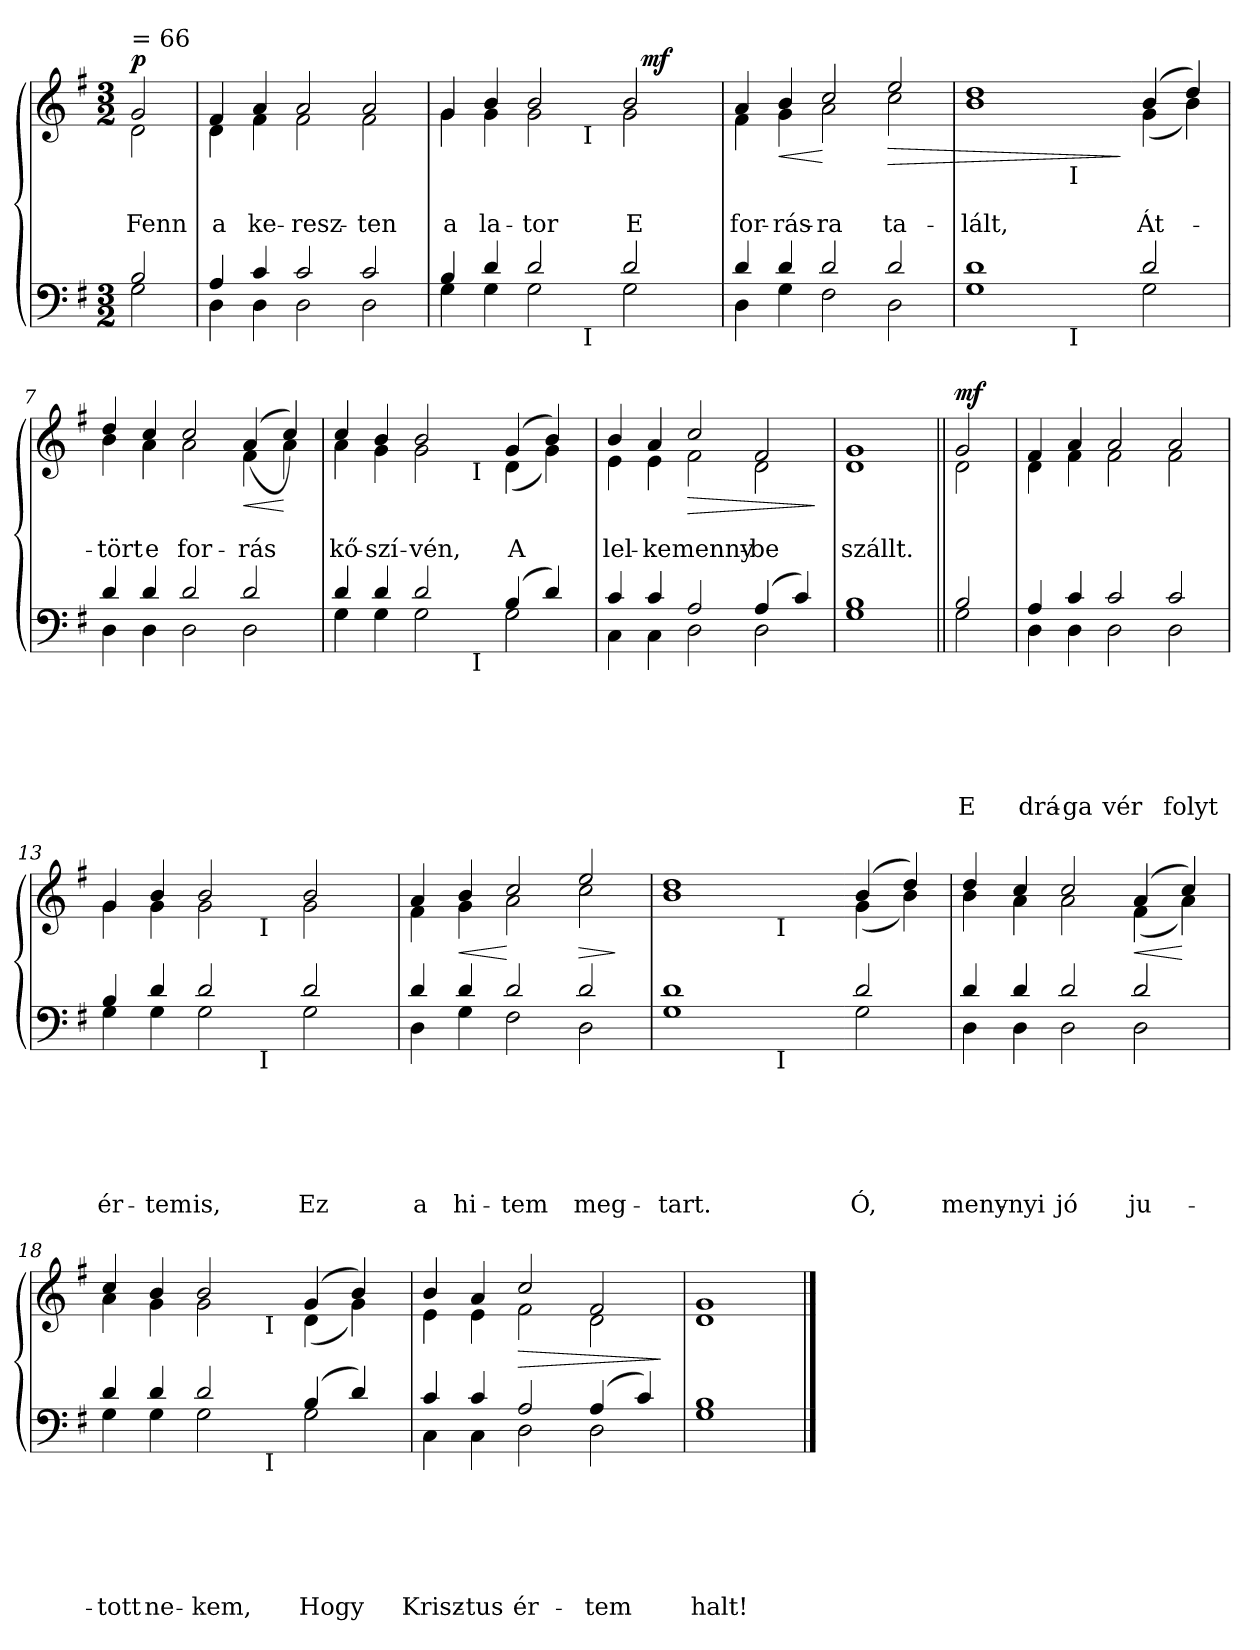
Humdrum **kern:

**kern	**text	**text	**text	**text	**text	**text	**kern	**text	**text	**dynam
*part2	*part2	*part2	*part2	*part2	*part2	*part2	*part1	*part1	*part1	*part1
*staff2	*staff2	*staff2	*staff2	*staff2	*staff2	*staff2	*staff1	*staff1	*staff1	*staff1
*clefF4	*	*	*	*	*	*	*clefG2	*	*	*
*k[f#]	*	*	*	*	*	*	*k[f#]	*	*	*
*e:	*	*	*	*	*	*	*e:	*	*	*
*M3/2	*	*	*	*	*	*	*M3/2	*	*	*
=1	=1	=1	=1	=1	=1	=1	=1	=1	=1	=1
*^	*	*	*	*	*	*	*	*	*	*
!	!	!	!	!	!	!	!	!	!LO:LY:b	!	!
*	*	*	*	*	*	*	*	*^	*	*	*
!	!	!	!	!	!	!	!	!LO:TX:a:t== 66	!	!	!	!
!	!	!	!	!	!	!	!	!	!	!	!LO:LY:b	!LO:DY:a
2B/	2G\	.	.	.	.	.	.	2g/	2d\	.	Fenn	p
=2	=2	=2	=2	=2	=2	=2	=2	=2	=2	=2	=2	=2
!	!	!	!	!	!	!	!	!	!	!LO:LY:b	!	!
!	!	!	!	!	!	!	!	!	!	!	!LO:LY:b	!
4A/	4D\	.	.	.	.	.	.	4f#/	4d\	.	a	.
!	!	!	!	!	!	!	!	!	!	!LO:LY:b	!	!
!	!	!	!	!	!	!	!	!	!	!	!LO:LY:b	!
4c/	4D\	.	.	.	.	.	.	4a/	4f#\	.	ke-	.
!	!	!	!	!	!	!	!	!	!	!LO:LY:b	!	!
!	!	!	!	!	!	!	!	!	!	!	!LO:LY:b	!
2c/	2D\	.	.	.	.	.	.	2a/	2f#\	.	-resz-	.
!	!	!	!	!	!	!	!	!	!	!LO:LY:b	!	!
!	!	!	!	!	!	!	!	!	!	!	!LO:LY:b	!
2c/	2D\	.	.	.	.	.	.	2a/	2f#\	.	-ten	.
*	*	*	*	*	*	*	*	*v	*v	*	*	*
=3	=3	=3	=3	=3	=3	=3	=3	=3	=3	=3	=3
*	*	*	*	*	*	*	*	*^	*	*	*
!	!	!	!	!	!	!	!	!	!	!LO:LY:b	!	!
!	!	!	!	!	!	!	!	!	!	!	!LO:LY:b	!
*	*^	*	*	*	*	*	*	*^	*^	*	*	*
4B/	4G\	2ryy	.	.	.	.	.	.	4g/	4g\	1ryy	2ryy	.	a	.
!	!	!	!	!	!	!	!	!	!	!	!	!	!LO:LY:b	!	!
!	!	!	!	!	!	!	!	!	!	!	!	!	!	!LO:LY:b	!
4d/	4G\	.	.	.	.	.	.	.	4b/	4g\	.	.	.	la-	.
!	!	!	!	!	!	!	!	!	!	!	!	!	!LO:LY:b	!	!
!	!	!	!	!	!	!	!	!	!	!	!	!	!	!LO:LY:b	!
2d/	2G\	4ryy	.	.	.	.	.	.	2b/	2g\	.	4ryy	.	-tor	.
.	.	32ryy	.	.	.	.	.	.	.	.	.	32ryy	.	.	.
!	!	!	!	!	!	!	!	!	!	!	!	!LO:TX:b:t=I	!	!	!
!	!	!LO:TX:b:t=I	!	!	!	!	!	!	!	!	!	!	!	!	!
.	.	2ryy	.	.	.	.	.	.	.	.	.	2ryy	.	.	.
!	!	!	!	!	!	!	!	!	!	!	!	!	!LO:LY:b	!	!
!	!	!	!	!	!	!	!	!	!	!	!	!	!	!LO:LY:b	!
2d/	2G\	.	.	.	.	.	.	.	2b/	2g\	16ryy	.	.	E	.
!	!	!	!	!	!	!	!	!	!	!	!	!	!	!	!LO:DY:a
.	.	.	.	.	.	.	.	.	.	.	4..ryy	.	.	.	mf
.	.	8..ryy	.	.	.	.	.	.	.	.	.	8..ryy	.	.	.
*	*v	*v	*	*	*	*	*	*	*	*	*	*	*	*	*
*	*	*	*	*	*	*	*	*v	*v	*v	*v	*	*	*
=4	=4	=4	=4	=4	=4	=4	=4	=4	=4	=4	=4
*	*^	*	*	*	*	*	*	*^	*	*	*
*	*	*	*	*	*	*	*	*	*	*^	*	*	*
*	*	*	*	*	*	*	*	*	*	*	*^	*	*	*
!	!	!	!	!	!	!	!	!	!	!	!	!	!LO:LY:b	!	!
*	*v	*v	*	*	*	*	*	*	*	*	*	*	*	*	*
*	*	*	*	*	*	*	*	*	*v	*v	*v	*	*	*
*	*^	*	*	*	*	*	*	*^	*^	*	*	*
!	!	!	!	!	!	!	!	!	!	!	!	!	!	!LO:LY:b	!
*	*v	*v	*	*	*	*	*	*	*	*	*	*	*	*	*
*	*	*	*	*	*	*	*	*	*v	*v	*v	*	*	*
4d/	4D\	.	.	.	.	.	.	4a/	4f#\	.	for-	.
!	!	!	!	!	!	!	!	!	!	!LO:LY:b	!	!LO:HP:b
!	!	!	!	!	!	!	!	!	!	!	!LO:LY:b	!
4d/	4G\	.	.	.	.	.	.	4b/	4g\	.	-rás-	<
!	!	!	!	!	!	!	!	!	!	!LO:LY:b	!	!
!	!	!	!	!	!	!	!	!	!	!	!LO:LY:b	!
2d/	2F#\	.	.	.	.	.	.	2cc/	2a\	.	-ra	[
!	!	!	!	!	!	!	!	!	!	!LO:LY:b	!	!LO:HP:b
!	!	!	!	!	!	!	!	!	!	!	!LO:LY:b	!
2d/	2D\	.	.	.	.	.	.	2ee/	2cc\	.	ta-	>
*	*	*	*	*	*	*	*	*v	*v	*	*	*
=5	=5	=5	=5	=5	=5	=5	=5	=5	=5	=5	=5
*	*	*	*	*	*	*	*	*^	*	*	*
!	!	!	!	!	!	!	!	!	!	!LO:LY:b	!	!
!	!	!	!	!	!	!	!	!	!	!	!LO:LY:b	!
*	*^	*	*	*	*	*	*	*	*^	*	*	*
1d	1G	2ryy	.	.	.	.	.	.	1dd	1b	2ryy	.	-lált,	.
.	.	8.ryy	.	.	.	.	.	.	.	.	8.ryy	.	.	.
!	!	!	!	!	!	!	!	!	!	!	!LO:TX:b:t=I	!	!	!
!	!	!LO:TX:b:t=I	!	!	!	!	!	!	!	!	!	!	!	!
.	.	4ryy	.	.	.	.	.	.	.	.	4ryy	.	.	.
.	.	16ryy	.	.	.	.	.	.	.	.	16ryy	.	.	.
.	.	.	.	.	.	.	.	.	.	.	.	.	.	]
*	*v	*v	*	*	*	*	*	*	*	*	*	*	*	*
*	*	*	*	*	*	*	*	*v	*v	*v	*	*	*
!!LO:LB:g=z
=6-	=6-	=6-	=6-	=6-	=6-	=6-	=6-	=6-	=6-	=6-	=6-
*	*^	*	*	*	*	*	*	*^	*	*	*
*	*	*	*	*	*	*	*	*	*	*^	*	*	*
!	!	!	!	!	!	!	!	!	!	!	!	!LO:LY:b	!	!
*	*v	*v	*	*	*	*	*	*	*	*	*	*	*	*
*	*	*	*	*	*	*	*	*	*v	*v	*	*	*
*	*^	*	*	*	*	*	*	*	*^	*	*	*
!	!	!	!	!	!	!	!	!	!	!	!	!	!LO:LY:b	!
*	*v	*v	*	*	*	*	*	*	*	*	*	*	*	*
*	*	*	*	*	*	*	*	*	*v	*v	*	*	*
2d/	2G\	.	.	.	.	.	.	(>4b/	(<4g\	.	Át-	.
.	.	.	.	.	.	.	.	4dd/)	4b\)	.	.	.
=7	=7	=7	=7	=7	=7	=7	=7	=7	=7	=7	=7	=7
!	!	!	!	!	!	!	!	!	!	!LO:LY:b	!	!
!	!	!	!	!	!	!	!	!	!	!	!LO:LY:b	!
4d/	4D\	.	.	.	.	.	.	4dd/	4b\	.	-tört	.
!	!	!	!	!	!	!	!	!	!	!LO:LY:b	!	!
!	!	!	!	!	!	!	!	!	!	!	!LO:LY:b	!
4d/	4D\	.	.	.	.	.	.	4cc/	4a\	.	e	.
!	!	!	!	!	!	!	!	!	!	!LO:LY:b	!	!
!	!	!	!	!	!	!	!	!	!	!	!LO:LY:b	!
2d/	2D\	.	.	.	.	.	.	2cc/	2a\	.	for-	.
!	!	!	!	!	!	!	!	!	!	!LO:LY:b	!	!LO:HP:b
!	!	!	!	!	!	!	!	!	!	!	!LO:LY:b	!
2d/	2D\	.	.	.	.	.	.	(>(<4a/	4f#\	.	-rás	<
.	.	.	.	.	.	.	.	4cc/))	4a\	.	.	[
*	*	*	*	*	*	*	*	*v	*v	*	*	*
=8	=8	=8	=8	=8	=8	=8	=8	=8	=8	=8	=8
*	*	*	*	*	*	*	*	*^	*	*	*
!	!	!	!	!	!	!	!	!	!	!LO:LY:b	!	!
!	!	!	!	!	!	!	!	!	!	!	!LO:LY:b	!
*	*^	*	*	*	*	*	*	*	*^	*	*	*
4d/	4G\	2ryy	.	.	.	.	.	.	4cc/	4a\	2ryy	.	kő-	.
!	!	!	!	!	!	!	!	!	!	!	!	!LO:LY:b	!	!
!	!	!	!	!	!	!	!	!	!	!	!	!	!LO:LY:b	!
4d/	4G\	.	.	.	.	.	.	.	4b/	4g\	.	.	-szí-	.
!	!	!	!	!	!	!	!	!	!	!	!	!LO:LY:b	!	!
!	!	!	!	!	!	!	!	!	!	!	!	!	!LO:LY:b	!
2d/	2G\	4ryy	.	.	.	.	.	.	2b/	2g\	4ryy	.	-vén,	.
.	.	16ryy	.	.	.	.	.	.	.	.	16ryy	.	.	.
!	!	!	!	!	!	!	!	!	!	!	!LO:TX:b:t=I	!	!	!
!	!	!LO:TX:b:t=I	!	!	!	!	!	!	!	!	!	!	!	!
.	.	2ryy	.	.	.	.	.	.	.	.	2ryy	.	.	.
!	!	!	!	!	!	!	!	!	!	!	!	!LO:LY:b	!	!
!	!	!	!	!	!	!	!	!	!	!	!	!	!LO:LY:b	!
(>4B/	2G\	.	.	.	.	.	.	.	(>4g/	(<4d\	.	.	A	.
4d/)	.	.	.	.	.	.	.	.	4b/)	4g\)	.	.	.	.
.	.	8.ryy	.	.	.	.	.	.	.	.	8.ryy	.	.	.
*	*v	*v	*	*	*	*	*	*	*	*	*	*	*	*
*	*	*	*	*	*	*	*	*v	*v	*v	*	*	*
=9	=9	=9	=9	=9	=9	=9	=9	=9	=9	=9	=9
*	*^	*	*	*	*	*	*	*^	*	*	*
*	*	*	*	*	*	*	*	*	*	*^	*	*	*
!	!	!	!	!	!	!	!	!	!	!	!	!LO:LY:b	!	!
*	*v	*v	*	*	*	*	*	*	*	*	*	*	*	*
*	*	*	*	*	*	*	*	*	*v	*v	*	*	*
*	*^	*	*	*	*	*	*	*	*^	*	*	*
!	!	!	!	!	!	!	!	!	!	!	!	!	!LO:LY:b	!
*	*v	*v	*	*	*	*	*	*	*	*	*	*	*	*
*	*	*	*	*	*	*	*	*	*v	*v	*	*	*
4c/	4C\	.	.	.	.	.	.	4b/	4e\	.	lel-	.
!	!	!	!	!	!	!	!	!	!	!LO:LY:b	!	!
!	!	!	!	!	!	!	!	!	!	!	!LO:LY:b	!
4c/	4C\	.	.	.	.	.	.	4a/	4e\	.	-ke	.
!	!	!	!	!	!	!	!	!	!	!LO:LY:b	!	!LO:HP:b
!	!	!	!	!	!	!	!	!	!	!	!LO:LY:b	!
2A/	2D\	.	.	.	.	.	.	2cc/	2f#\	.	menny-	>
!	!	!	!	!	!	!	!	!	!	!LO:LY:b	!	!
!	!	!	!	!	!	!	!	!	!	!	!LO:LY:b	!
(>4A/	2D\	.	.	.	.	.	.	2f#/	2d\	.	-be	.
4c/)	.	.	.	.	.	.	.	.	.	.	.	.
*v	*v	*	*	*	*	*	*	*	*	*	*	*
*	*	*	*	*	*	*	*v	*v	*	*	*
.	.	.	.	.	.	.	.	.	.	]
=10	=10	=10	=10	=10	=10	=10	=10	=10	=10	=10
*^	*	*	*	*	*	*	*	*	*	*
!	!	!	!	!	!	!	!	!	!LO:LY:b	!	!
*	*	*	*	*	*	*	*	*^	*	*	*
!	!	!	!	!	!	!	!	!	!	!	!LO:LY:b	!
1B	1G	.	.	.	.	.	.	1g	1d	.	szállt.	.
!!LO:LB:g=z	!!
=11||	=11||	=11||	=11||	=11||	=11||	=11||	=11||	=11||	=11||	=11||	=11||	=11||
!	!	!	!	!	!	!	!LO:LY:a	!	!	!	!	!LO:DY:a
2B/	2G\	.	.	.	.	.	E	2g/	2d\	.	.	mf
=12	=12	=12	=12	=12	=12	=12	=12	=12	=12	=12	=12	=12
!	!	!	!	!	!	!	!LO:LY:a	!	!	!	!	!
4A/	4D\	.	.	.	.	.	drá-	4f#/	4d\	.	.	.
!	!	!	!	!	!	!	!LO:LY:a	!	!	!	!	!
4c/	4D\	.	.	.	.	.	-ga	4a/	4f#\	.	.	.
!	!	!	!	!	!	!	!LO:LY:a	!	!	!	!	!
2c/	2D\	.	.	.	.	.	vér	2a/	2f#\	.	.	.
!	!	!	!	!	!	!	!LO:LY:a	!	!	!	!	!
2c/	2D\	.	.	.	.	.	folyt	2a/	2f#\	.	.	.
*	*	*	*	*	*	*	*	*v	*v	*	*	*
=13	=13	=13	=13	=13	=13	=13	=13	=13	=13	=13	=13
*	*	*	*	*	*	*	*	*^	*	*	*
!	!	!	!	!	!	!	!LO:LY:a	!	!	!	!	!
*	*^	*	*	*	*	*	*	*	*^	*	*	*
4B/	4G\	2ryy	.	.	.	.	.	ér-	4g/	4g\	2ryy	.	.	.
!	!	!	!	!	!	!	!	!LO:LY:a	!	!	!	!	!	!
4d/	4G\	.	.	.	.	.	.	-tem	4b/	4g\	.	.	.	.
!	!	!	!	!	!	!	!	!LO:LY:a	!	!	!	!	!	!
2d/	2G\	4ryy	.	.	.	.	.	is,	2b/	2g\	4ryy	.	.	.
.	.	32ryy	.	.	.	.	.	.	.	.	32ryy	.	.	.
!	!	!	!	!	!	!	!	!	!	!	!LO:TX:b:t=I	!	!	!
!	!	!LO:TX:b:t=I	!	!	!	!	!	!	!	!	!	!	!	!
.	.	2ryy	.	.	.	.	.	.	.	.	2ryy	.	.	.
!	!	!	!	!	!	!	!	!LO:LY:a	!	!	!	!	!	!
2d/	2G\	.	.	.	.	.	.	Ez	2b/	2g\	.	.	.	.
.	.	8..ryy	.	.	.	.	.	.	.	.	8..ryy	.	.	.
*	*v	*v	*	*	*	*	*	*	*	*	*	*	*	*
*	*	*	*	*	*	*	*	*v	*v	*v	*	*	*
=14	=14	=14	=14	=14	=14	=14	=14	=14	=14	=14	=14
*	*^	*	*	*	*	*	*	*^	*	*	*
*	*	*	*	*	*	*	*	*	*	*^	*	*	*
!	!	!	!	!	!	!	!	!LO:LY:a	!	!	!	!	!	!
*	*v	*v	*	*	*	*	*	*	*	*	*	*	*	*
*	*	*	*	*	*	*	*	*	*v	*v	*	*	*
4d/	4D\	.	.	.	.	.	a	4a/	4f#\	.	.	.
!	!	!	!	!	!	!	!LO:LY:a	!	!	!	!	!LO:HP:b
4d/	4G\	.	.	.	.	.	hi-	4b/	4g\	.	.	<
!	!	!	!	!	!	!	!LO:LY:a	!	!	!	!	!
2d/	2F#\	.	.	.	.	.	-tem	2cc/	2a\	.	.	[
!	!	!	!	!	!	!	!LO:LY:a	!	!	!	!	!LO:HP:b
2d/	2D\	.	.	.	.	.	meg-	2ee/	2cc\	.	.	>
*v	*v	*	*	*	*	*	*	*	*	*	*	*
*	*	*	*	*	*	*	*v	*v	*	*	*
.	.	.	.	.	.	.	.	.	.	]
=15	=15	=15	=15	=15	=15	=15	=15	=15	=15	=15
*^	*	*	*	*	*	*	*	*	*	*
!	!	!	!	!	!	!	!LO:LY:a	!	!	!	!
*	*^	*	*	*	*	*	*	*^	*	*	*
*	*	*	*	*	*	*	*	*	*	*^	*	*	*
1d	1G	2ryy	.	.	.	.	.	-tart.	1dd	1b	2ryy	.	.	.
.	.	8.ryy	.	.	.	.	.	.	.	.	8.ryy	.	.	.
!	!	!	!	!	!	!	!	!	!	!	!LO:TX:b:t=I	!	!	!
!	!	!LO:TX:b:t=I	!	!	!	!	!	!	!	!	!	!	!	!
.	.	4ryy	.	.	.	.	.	.	.	.	4ryy	.	.	.
.	.	16ryy	.	.	.	.	.	.	.	.	16ryy	.	.	.
*	*v	*v	*	*	*	*	*	*	*	*	*	*	*	*
*	*	*	*	*	*	*	*	*v	*v	*v	*	*	*
!!LO:LB:g=z
=16-	=16-	=16-	=16-	=16-	=16-	=16-	=16-	=16-	=16-	=16-	=16-
*	*^	*	*	*	*	*	*	*^	*	*	*
*	*	*	*	*	*	*	*	*	*	*^	*	*	*
!	!	!	!	!	!	!	!	!LO:LY:a	!	!	!	!	!	!
*	*v	*v	*	*	*	*	*	*	*	*	*	*	*	*
*	*	*	*	*	*	*	*	*	*v	*v	*	*	*
2d/	2G\	.	.	.	.	.	Ó,	(4b/	(<4g\	.	.	.
.	.	.	.	.	.	.	.	4dd/)	4b\)	.	.	.
=17	=17	=17	=17	=17	=17	=17	=17	=17	=17	=17	=17	=17
!	!	!	!	!	!	!	!LO:LY:a	!	!	!	!	!
4d/	4D\	.	.	.	.	.	meny-	4dd/	4b\	.	.	.
!	!	!	!	!	!	!	!LO:LY:a	!	!	!	!	!
4d/	4D\	.	.	.	.	.	-nyi	4cc/	4a\	.	.	.
!	!	!	!	!	!	!	!LO:LY:a	!	!	!	!	!
2d/	2D\	.	.	.	.	.	jó	2cc/	2a\	.	.	.
!	!	!	!	!	!	!	!LO:LY:a	!	!	!	!	!LO:HP:b
2d/	2D\	.	.	.	.	.	ju-	(>4a/	(<4f#\	.	.	<
.	.	.	.	.	.	.	.	4cc/)	4a\)	.	.	[
*	*	*	*	*	*	*	*	*v	*v	*	*	*
=18	=18	=18	=18	=18	=18	=18	=18	=18	=18	=18	=18
*	*	*	*	*	*	*	*	*^	*	*	*
!	!	!	!	!	!	!	!LO:LY:a	!	!	!	!	!
*	*^	*	*	*	*	*	*	*	*^	*	*	*
4d/	4G\	2ryy	.	.	.	.	.	-tott	4cc/	4a\	2ryy	.	.	.
!	!	!	!	!	!	!	!	!LO:LY:a	!	!	!	!	!	!
4d/	4G\	.	.	.	.	.	.	ne-	4b/	4g\	.	.	.	.
!	!	!	!	!	!	!	!	!LO:LY:a	!	!	!	!	!	!
2d/	2G\	4ryy	.	.	.	.	.	-kem,	2b/	2g\	4ryy	.	.	.
.	.	16ryy	.	.	.	.	.	.	.	.	16ryy	.	.	.
!	!	!	!	!	!	!	!	!	!	!	!LO:TX:b:t=I	!	!	!
!	!	!LO:TX:b:t=I	!	!	!	!	!	!	!	!	!	!	!	!
.	.	2ryy	.	.	.	.	.	.	.	.	2ryy	.	.	.
!	!	!	!	!	!	!	!	!LO:LY:a	!	!	!	!	!	!
(>4B/	2G\	.	.	.	.	.	.	Hogy	(>4g/	(<4d\	.	.	.	.
4d/)	.	.	.	.	.	.	.	.	4b/)	4g\)	.	.	.	.
.	.	8.ryy	.	.	.	.	.	.	.	.	8.ryy	.	.	.
*	*v	*v	*	*	*	*	*	*	*	*	*	*	*	*
*	*	*	*	*	*	*	*	*v	*v	*v	*	*	*
=19	=19	=19	=19	=19	=19	=19	=19	=19	=19	=19	=19
*	*^	*	*	*	*	*	*	*^	*	*	*
*	*	*	*	*	*	*	*	*	*	*^	*	*	*
!	!	!	!	!	!	!	!	!LO:LY:a	!	!	!	!	!	!
*	*v	*v	*	*	*	*	*	*	*	*	*	*	*	*
*	*	*	*	*	*	*	*	*	*v	*v	*	*	*
4c/	4C\	.	.	.	.	.	Krisz-	4b/	4e\	.	.	.
!	!	!	!	!	!	!	!LO:LY:a	!	!	!	!	!
4c/	4C\	.	.	.	.	.	-tus	4a/	4e\	.	.	.
!	!	!	!	!	!	!	!LO:LY:a	!	!	!	!	!LO:HP:b
2A/	2D\	.	.	.	.	.	ér-	2cc/	2f#\	.	.	>
!	!	!	!	!	!	!	!LO:LY:a	!	!	!	!	!
(>4A/	2D\	.	.	.	.	.	-tem	2f#/	2d\	.	.	.
4c/)	.	.	.	.	.	.	.	.	.	.	.	.
*v	*v	*	*	*	*	*	*	*	*	*	*	*
*	*	*	*	*	*	*	*v	*v	*	*	*
.	.	.	.	.	.	.	.	.	.	]
=20	=20	=20	=20	=20	=20	=20	=20	=20	=20	=20
*^	*	*	*	*	*	*	*	*	*	*
!	!	!	!	!	!	!	!LO:LY:a	!	!	!	!
*	*	*	*	*	*	*	*	*^	*	*	*
1B	1G	.	.	.	.	.	halt!	1g	1d	.	.	.
*v	*v	*	*	*	*	*	*	*	*	*	*	*
*	*	*	*	*	*	*	*v	*v	*	*	*
==	==	==	==	==	==	==	==	==	==	==
*-	*-	*-	*-	*-	*-	*-	*-	*-	*-	*-
